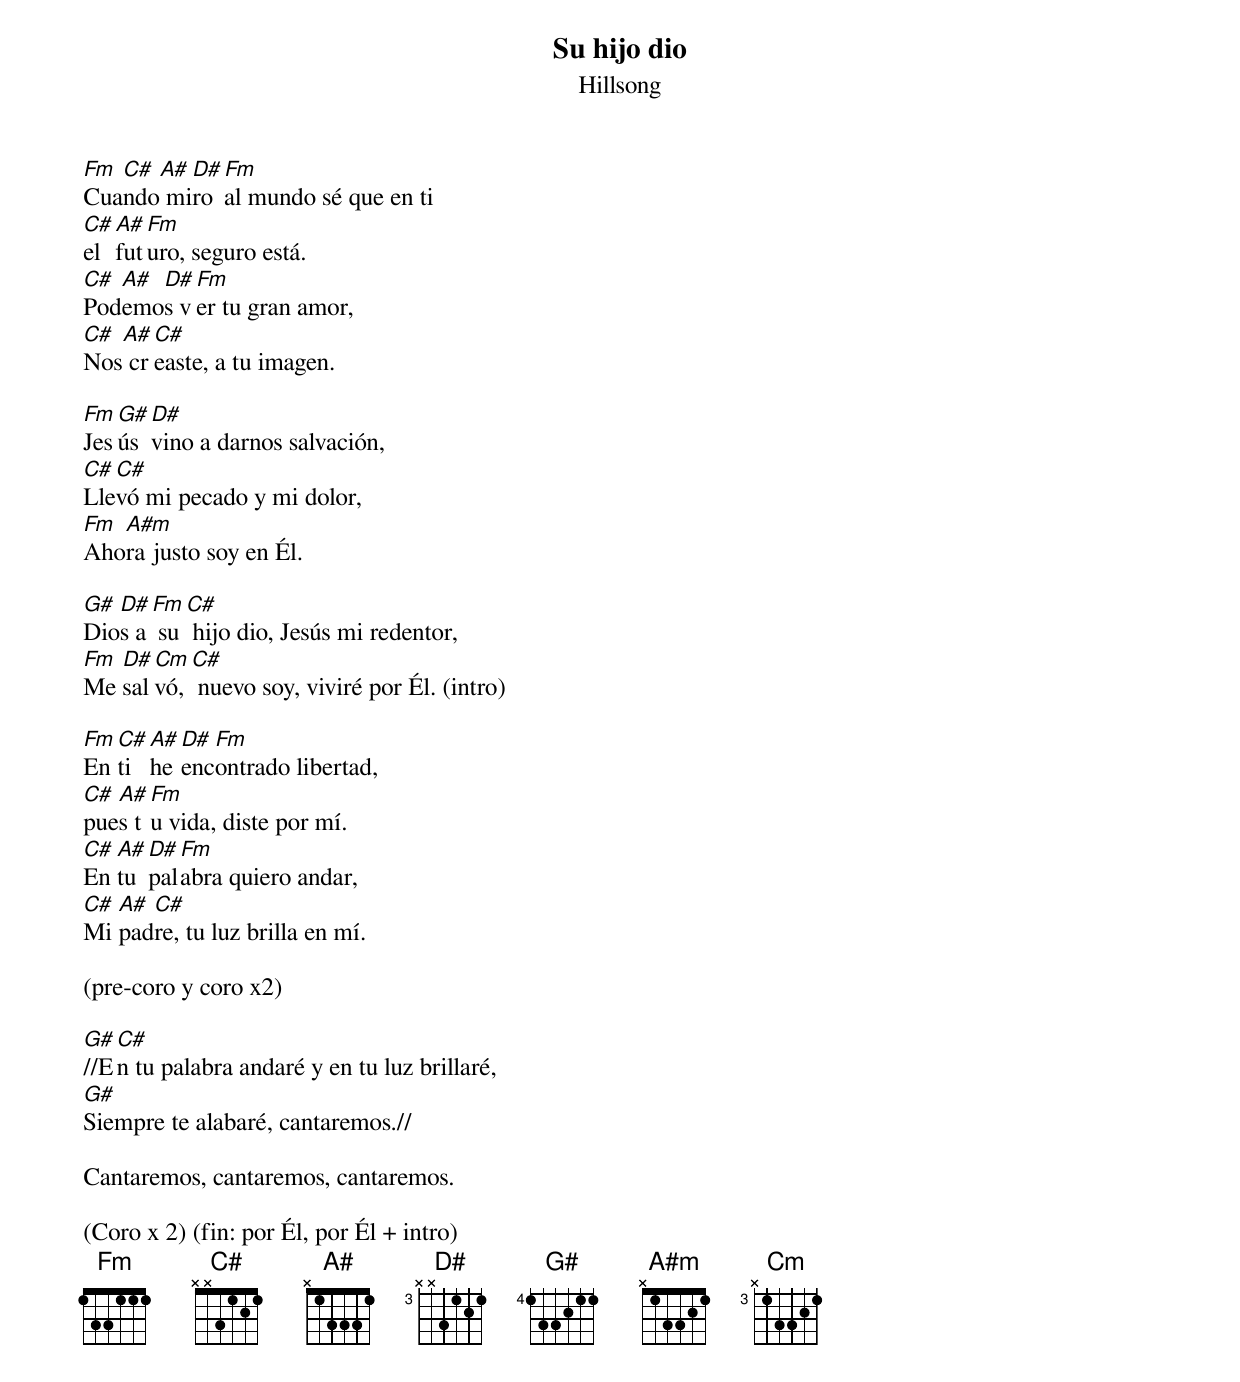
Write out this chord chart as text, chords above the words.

Su hijo dio
Hillsong

Fm C# A# D# Fm
Cuando miro al mundo sé que en ti
C# A# Fm
el futuro, seguro está.
C# A# D# Fm
Podemos ver tu gran amor,
C# A# C#
Nos creaste, a tu imagen.

Fm G# D#
Jesús vino a darnos salvación,
C# C#
Llevó mi pecado y mi dolor,
Fm A#m
Ahora justo soy en Él.

G# D# Fm C#
Dios a su hijo dio, Jesús mi redentor,
Fm D# Cm C#
Me salvó, nuevo soy, viviré por Él. (intro)

Fm C# A# D# Fm
En ti he encontrado libertad,
C# A# Fm
pues tu vida, diste por mí.
C# A# D# Fm
En tu palabra quiero andar,
C# A# C#
Mi padre, tu luz brilla en mí.

(pre-coro y coro x2)

G# C#
//En tu palabra andaré y en tu luz brillaré,
G#
Siempre te alabaré, cantaremos.//

Cantaremos, cantaremos, cantaremos.

(Coro x 2) (fin: por Él, por Él + intro)
